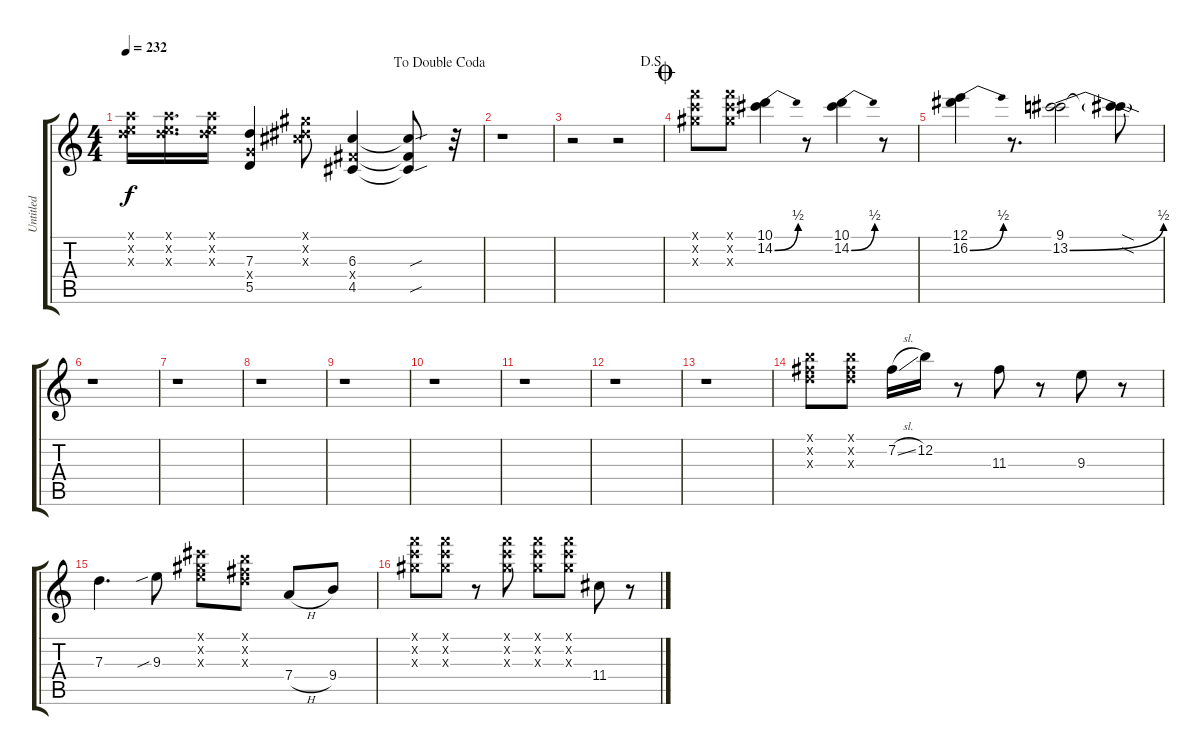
\track ("Untitled" "Untitled") {instrument electricbasspick}
\staff {score tabs}
\tuning (E4 B3 G3 D3 A2 E2) {hide}
\ts (4 4)
\jump dadoublecoda
\tempo 232
\clef g2
\ks c
(5.1{x} 5.2{x} 7.3{x}).16{dy f} (5.1{x} 5.2{x} 7.3{x}).16{d} (5.1{x} 5.2{x} 7.3{x}).16 (7.3 5.4{x} 5.5).4 (4.1{x} 4.2{x} 6.3{x}).8 (6.3 4.4{x} 4.5).4 (6.3{sou t} 4.4{t} 4.5{sou t}).8 r.32 |
r.1 |
\jump dalsegno
r.2 r.2 |
\jump coda
(13.1{x} 13.2{x} 13.3{x}).8 (13.1{x} 13.2{x} 13.3{x}).8 (10.1 14.2{be (bend 0 0 60 2)}).4 r.8 (10.1 14.2{be (bend 0 0 60 2)}).4 r.8 |
(12.1 16.2{be (bend 0 0 60 2)}).4 r.8{d} (9.1 13.2{be (bend 0 0 60 2)}).2 (9.1{sod t} 13.2{sod t}).8 |
r.1 |
r.1 |
r.1 |
r.1 |
r.1 |
r.1 |
r.1 |
r.1 |
(7.1{x} 7.2{x} 7.3{x}).8 (7.1{x} 7.2{x} 7.3{x}).8 7.2{sl}.16 12.2.16 r.8 11.3.8 r.8 9.3.8 r.8 |
7.3.4{d} 9.3{sib}.8 (9.1{x} 9.2{x} 9.3{x}).8 (7.1{x} 7.2{x} 7.3{x}).8 7.4{h}.8 9.4.8 |
(13.1{x} 13.2{x} 13.3{x}).8 (13.1{x} 13.2{x} 13.3{x}).8 r.8 (13.1{x} 13.2{x} 13.3{x}).8 (13.1{x} 13.2{x} 13.3{x}).8 (13.1{x} 13.2{x} 13.3{x}).8 11.4.8 r.8
